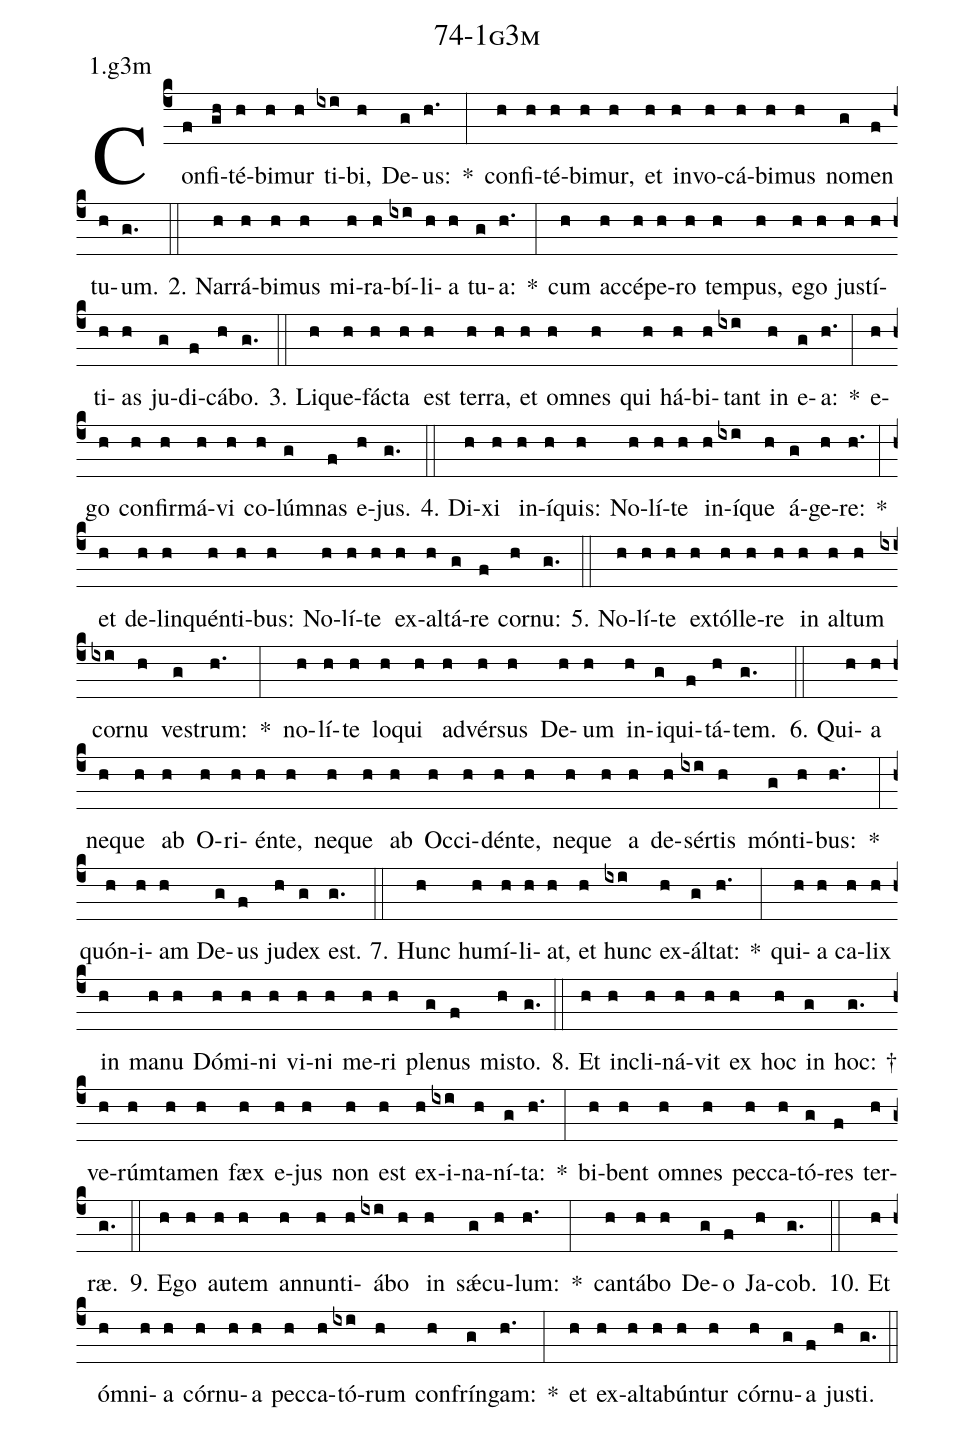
name: 74-1g3m;
annotation: 1.g3m;
%%
(c4)Con(f)fi(gh)té(h)bi(h)mur(h) ti(ixi)bi,(h) De(g)us:(h.) *(:) con(h)fi(h)té(h)bi(h)mur,(h) et(h) in(h)vo(h)cá(h)bi(h)mus(h) no(g)men(f) tu(h)um.(g.) (::)
2. Nar(h)rá(h)bi(h)mus(h) mi(h)ra(h)bí(ixi)li(h)a(h) tu(g)a:(h.) *(:) cum(h) ac(h)cé(h)pe(h)ro(h) tem(h)pus,(h) e(h)go(h) jus(h)tí(h)ti(h)as(h) ju(g)di(f)cá(h)bo.(g.) (::)
3. Li(h)que(h)fác(h)ta(h) est(h) ter(h)ra,(h) et(h) om(h)nes(h) qui(h) há(h)bi(h)tant(ixi) in(h) e(g)a:(h.) *(:) e(h)go(h) con(h)fir(h)má(h)vi(h) co(h)lúm(g)nas(f) e(h)jus.(g.) (::)
4. Di(h)xi(h) in(h)í(h)quis:(h) No(h)lí(h)te(h) in(h)í(ixi)que(h) á(g)ge(h)re:(h.) *(:) et(h) de(h)lin(h)quén(h)ti(h)bus:(h) No(h)lí(h)te(h) ex(h)al(h)tá(g)re(f) cor(h)nu:(g.) (::)
5. No(h)lí(h)te(h) ex(h)tól(h)le(h)re(h) in(h) al(h)tum(h) cor(ixi)nu(h) ves(g)trum:(h.) *(:) no(h)lí(h)te(h) lo(h)qui(h) ad(h)vér(h)sus(h) De(h)um(h) in(h)i(g)qui(f)tá(h)tem.(g.) (::)
6. Qui(h)a(h) ne(h)que(h) ab(h) O(h)ri(h)én(h)te,(h) ne(h)que(h) ab(h) Oc(h)ci(h)dén(h)te,(h) ne(h)que(h) a(h) de(h)sér(ixi)tis(h) món(g)ti(h)bus:(h.) *(:) quón(h)i(h)am(h) De(g)us(f) ju(h)dex(g) est.(g.) (::)
7. Hunc(h) hu(h)mí(h)li(h)at,(h) et(h) hunc(ixi) ex(h)ál(g)tat:(h.) *(:) qui(h)a(h) ca(h)lix(h) in(h) ma(h)nu(h) Dó(h)mi(h)ni(h) vi(h)ni(h) me(h)ri(h) ple(g)nus(f) mis(h)to.(g.) (::)
8. Et(h) in(h)cli(h)ná(h)vit(h) ex(h) hoc(h) in(g) hoc: †(g.) ve(h)rúm(h)ta(h)men(h) fæx(h) e(h)jus(h) non(h) est(h) ex(h)i(ixi)na(h)ní(g)ta:(h.) *(:) bi(h)bent(h) om(h)nes(h) pec(h)ca(h)tó(g)res(f) ter(h)ræ.(g.) (::)
9. E(h)go(h) au(h)tem(h) an(h)nun(h)ti(h)á(ixi)bo(h) in(h) sǽ(g)cu(h)lum:(h.) *(:) can(h)tá(h)bo(h) De(g)o(f) Ja(h)cob.(g.) (::)
10. Et(h) óm(h)ni(h)a(h) cór(h)nu(h)a(h) pec(h)ca(h)tó(ixi)rum(h) con(h)frín(g)gam:(h.) *(:) et(h) ex(h)al(h)ta(h)bún(h)tur(h) cór(h)nu(g)a(f) jus(h)ti.(g.) (::)
